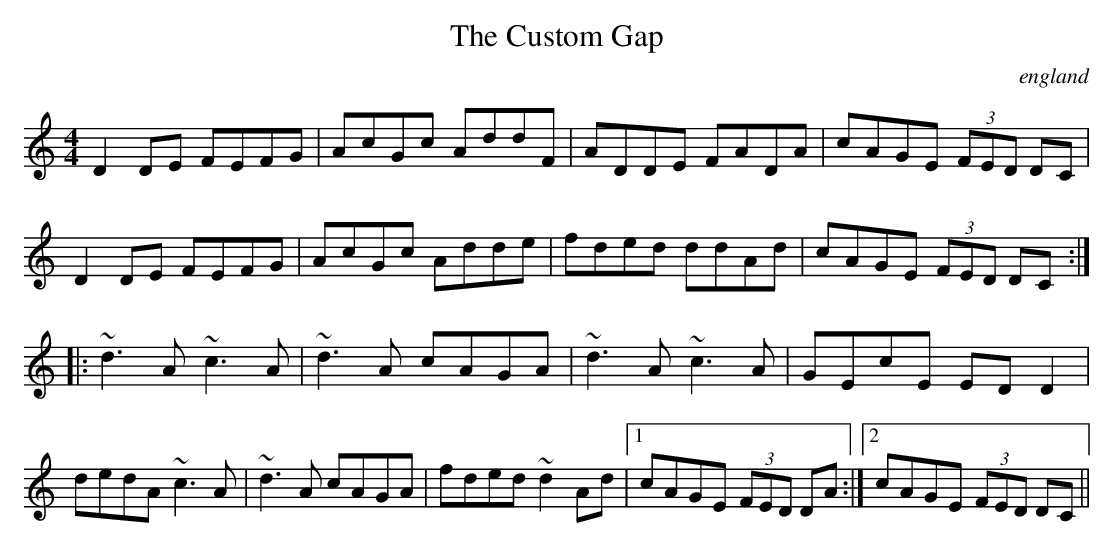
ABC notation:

X:1
T:The Custom Gap
O:england
M:4/4
L:1/8
K:DDor
D2DE FEFG|AcGc AddF|ADDE FADA|cAGE (3FED DC|\
D2DE FEFG|AcGc Adde|fded ddAd|cAGE (3FED DC::\
~d3 A ~c3 A|~d3 A cAGA|~d3 A ~c3 A|GEcE ED D2|dedA ~c3 A|\
~d3 A cAGA|fded ~d2Ad|1cAGE (3FED DA:|2cAGE (3FED DC||
